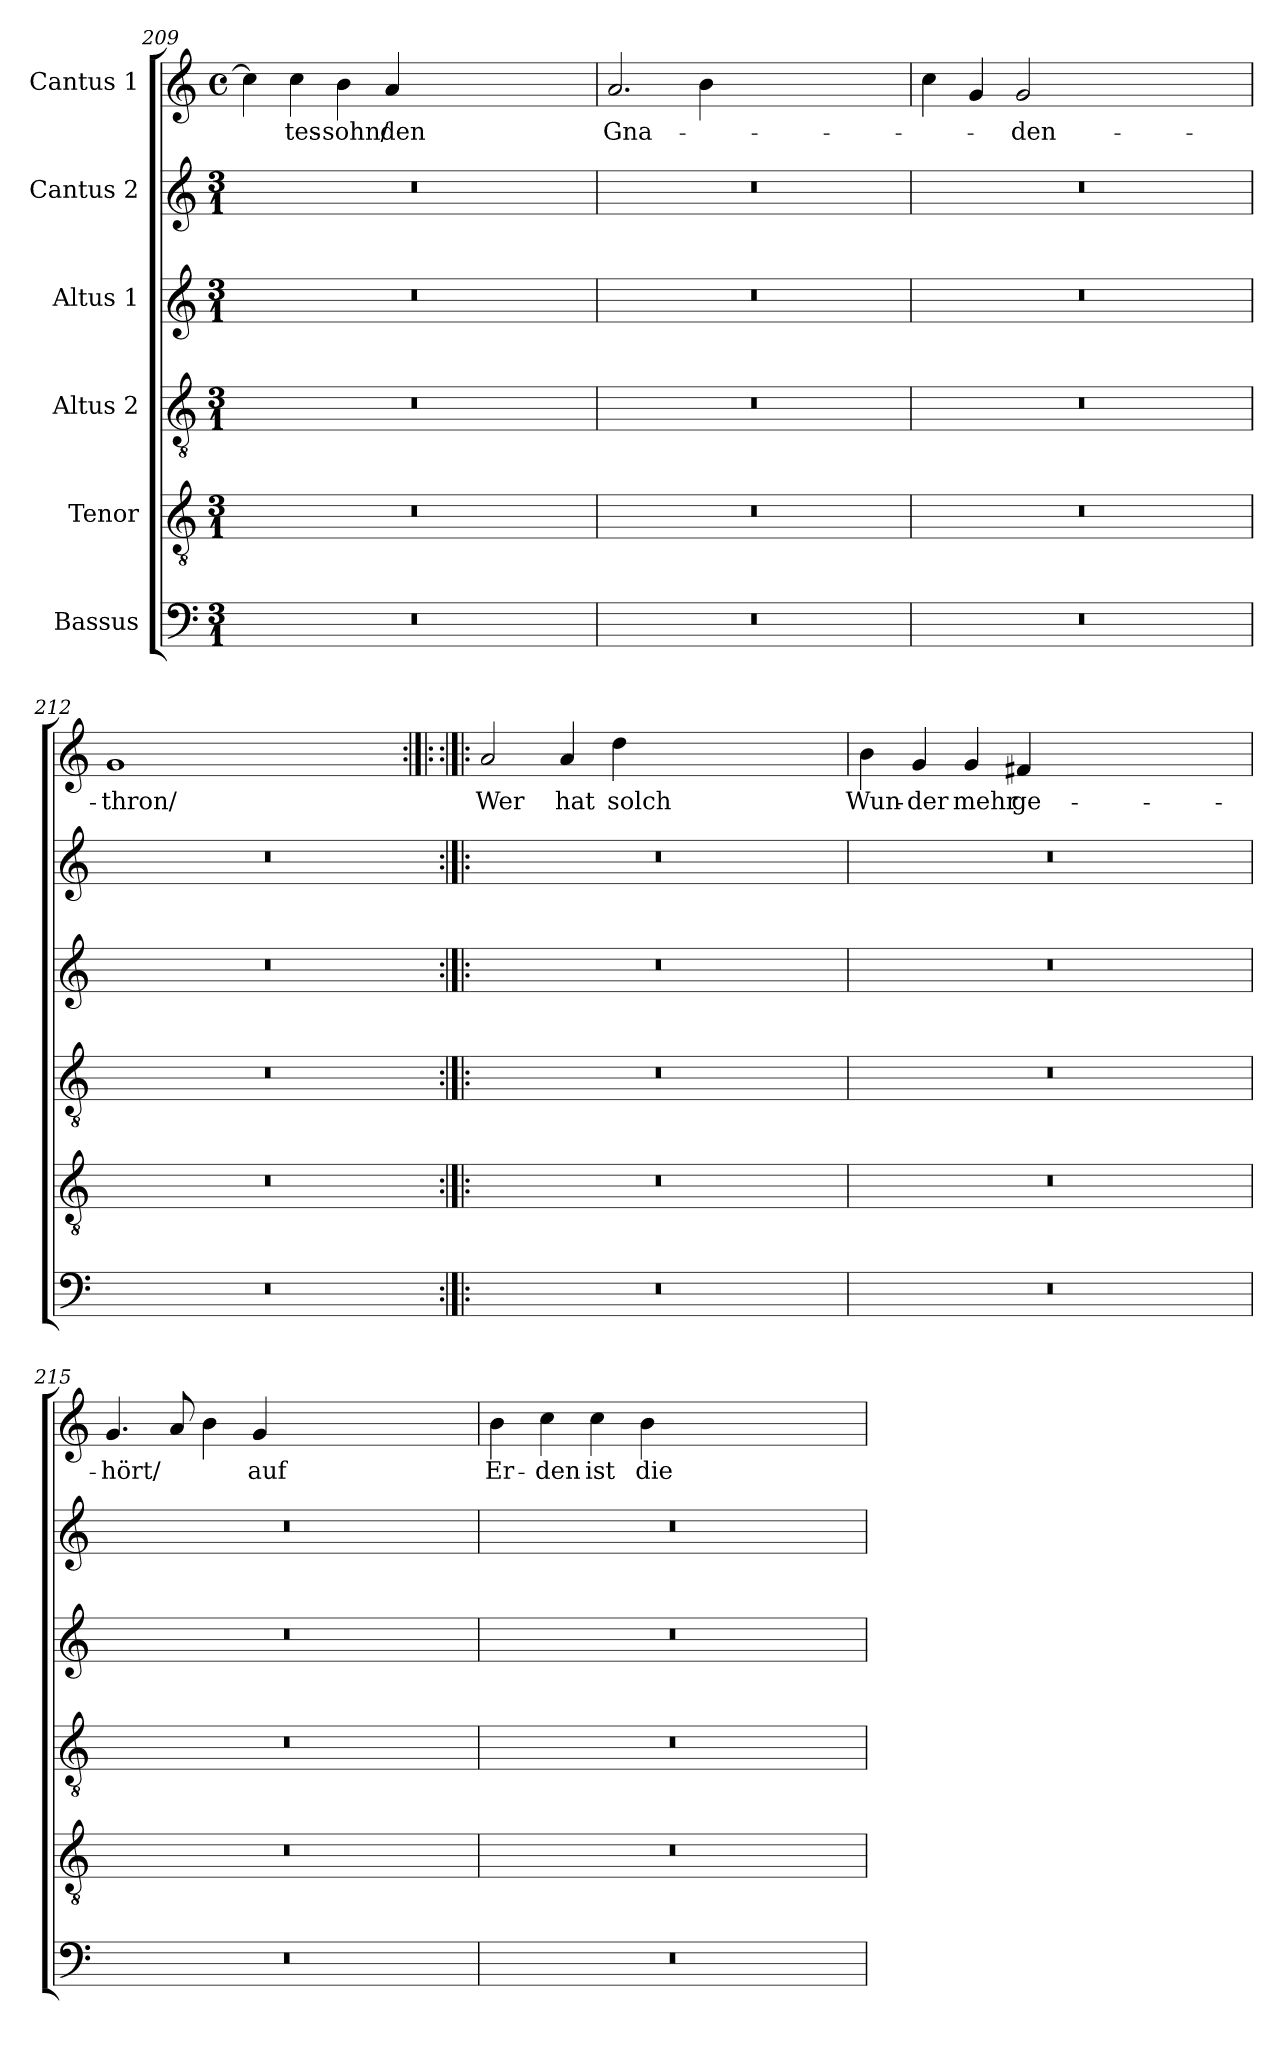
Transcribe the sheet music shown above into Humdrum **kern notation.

**kern	**kern	**kern	**kern	**kern	**kern	**text
*part6	*part5	*part4	*part3	*part2	*part1	*part1
*staff6	*staff5	*staff4	*staff3	*staff2	*staff1	*staff1
*I"Bassus	*I"Tenor	*I"Altus 2	*I"Altus 1	*I"Cantus 2	*I"Cantus 1	*
*clefF4	*clefGv2	*clefGv2	*clefG2	*clefG2	*clefG2	*
*M3/1	*M3/1	*M3/1	*M3/1	*M3/1	*M4/4	*
*	*	*	*	*	*met(c)	*
=209	=209	=209	=209	=209	=209	=209
0.r	0.r	0.r	0.r	0.r	4cc\]	.
!	!	!	!	!	!	!LO:LY:b
.	.	.	.	.	4cc\	-tes-
!	!	!	!	!	!	!LO:LY:b:cj
.	.	.	.	.	4b\	-sohn/
!	!	!	!	!	!	!LO:LY:b:cj
.	.	.	.	.	4a/	den
.	.	.	.	.	0ryy	.
=210	=210	=210	=210	=210	=210	=210
!	!	!	!	!	!	!LO:LY:b:cj
0.r	0.r	0.r	0.r	0.r	2.a/	Gna-
.	.	.	.	.	4b\	.
.	.	.	.	.	0ryy	.
!!LO:LB:g=z
=211	=211	=211	=211	=211	=211	=211
0.r	0.r	0.r	0.r	0.r	4cc\	.
.	.	.	.	.	4g/	.
!	!	!	!	!	!	!LO:LY:b:cj
.	.	.	.	.	2g/	-den-
.	.	.	.	.	0ryy	.
=212	=212	=212	=212	=212	=212	=212
!	!	!	!	!	!	!LO:LY:b:cj
0.r	0.r	0.r	0.r	0.r	1g	-thron/
.	.	.	.	.	0ryy	.
=213	=213	=213	=213	=213	=213:|!|:	=213:|!|:
!	!	!	!	!	!	!LO:LY:b:cj
0.r	0.r	0.r	0.r	0.r	2a/	Wer
!	!	!	!	!	!	!LO:LY:b:cj
.	.	.	.	.	4a/	hat
!	!	!	!	!	!	!LO:LY:b:cj
.	.	.	.	.	4dd\	solch
.	.	.	.	.	0ryy	.
=214	=214	=214	=214	=214	=214	=214
!	!	!	!	!	!	!LO:LY:b:cj
0.r	0.r	0.r	0.r	0.r	4b\	Wun-
!	!	!	!	!	!	!LO:LY:b:rj
.	.	.	.	.	4g/	-der
!	!	!	!	!	!	!LO:LY:b:cj
.	.	.	.	.	4g/	mehr
!	!	!	!	!	!	!LO:LY:b:cj
.	.	.	.	.	4f#X/	ge-
.	.	.	.	.	0ryy	.
=215	=215	=215	=215	=215	=215	=215
!	!	!	!	!	!	!LO:LY:b:cj
0.r	0.r	0.r	0.r	0.r	4.g/	-hört/
.	.	.	.	.	8a/	.
.	.	.	.	.	4b\	.
!	!	!	!	!	!	!LO:LY:b:cj
.	.	.	.	.	4g/	auf
.	.	.	.	.	0ryy	.
=216	=216	=216	=216	=216	=216	=216
!	!	!	!	!	!	!LO:LY:b
0.r	0.r	0.r	0.r	0.r	4b\	Er-
!	!	!	!	!	!	!LO:LY:b:rj
.	.	.	.	.	4cc\	-den
!	!	!	!	!	!	!LO:LY:b:cj
.	.	.	.	.	4cc\	ist
!	!	!	!	!	!	!LO:LY:b:cj
.	.	.	.	.	4b\	die
.	.	.	.	.	0ryy	.
=	=	=	=	=	=	=
*-	*-	*-	*-	*-	*-	*-
